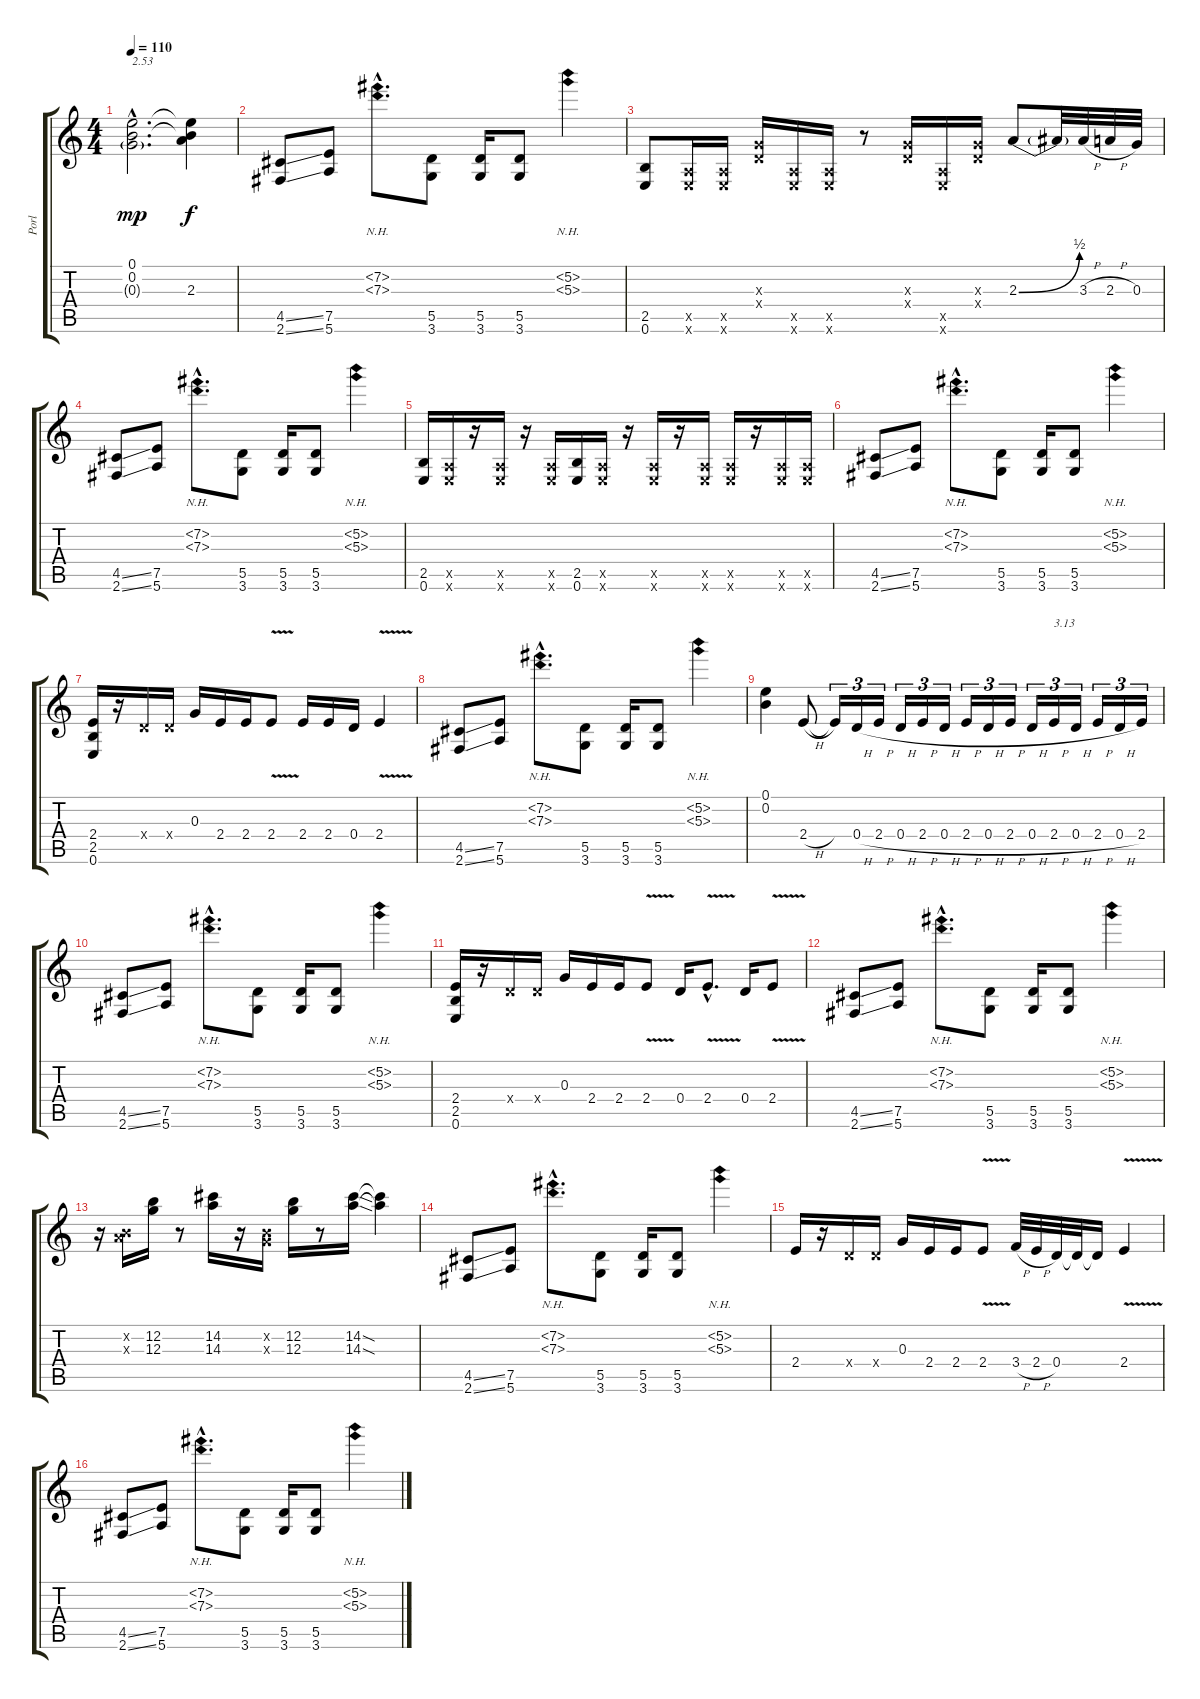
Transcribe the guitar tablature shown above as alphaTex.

\track ("Porl" "Porl") {instrument overdrivenguitar}
\staff {score tabs}
\tuning (E4 B3 G3 D3 A2 E2) {hide}
\ts (4 4)
\tempo 110
\clef g2
\ks c
(0.1{hac} 0.2{hac} 0.3{g hac}).2{d txt "2.53" dy mp} (0.1{t} 0.2{t} 2.3).4{dy f} |
(4.5{ss} 2.6{ss}).8 (7.5 5.6).8 (7.2{nh hac} 7.3{nh hac}).8{d} (5.5 3.6).8 (5.5 3.6).16 (5.5 3.6).8 (5.2{nh} 5.3{nh}).4 |
(2.5 0.6).8 (0.5{x} 0.6{x}).16 (0.5{x} 0.6{x}).16 (0.3{x} 0.4{x}).16 (0.5{x} 0.6{x}).16 (0.5{x} 0.6{x}).16 r.8 (0.3{x} 0.4{x}).16 (0.5{x} 0.6{x}).16 (0.3{x} 0.4{x}).16 2.3{be (bend 0 0 60 2)}.8 2.3{t}.32 3.3{h}.32 2.3{h}.32 0.3.32 |
(4.5{ss} 2.6{ss}).8 (7.5 5.6).8 (7.2{nh hac} 7.3{nh hac}).8{d} (5.5 3.6).8 (5.5 3.6).16 (5.5 3.6).8 (5.2{nh} 5.3{nh}).4 |
(2.5 0.6).16 (0.5{x} 0.6{x}).16 r.16 (0.5{x} 0.6{x}).16 r.16 (0.5{x} 0.6{x}).16 (2.5 0.6).16 (0.5{x} 0.6{x}).16 r.16 (0.5{x} 0.6{x}).16 r.16 (0.5{x} 0.6{x}).16 (0.5{x} 0.6{x}).16 r.16 (0.5{x} 0.6{x}).16 (0.5{x} 0.6{x}).16 |
(4.5{ss} 2.6{ss}).8 (7.5 5.6).8 (7.2{nh hac} 7.3{nh hac}).8{d} (5.5 3.6).8 (5.5 3.6).16 (5.5 3.6).8 (5.2{nh} 5.3{nh}).4 |
(2.4 2.5 0.6).16 r.16 0.4{x}.16 0.4{x}.16 0.3.16 2.4.16 2.4.16 2.4{v}.8 2.4.16 2.4.16 0.4.16 2.4{v}.4 |
(4.5{ss} 2.6{ss}).8 (7.5 5.6).8 (7.2{nh hac} 7.3{nh hac}).8{d} (5.5 3.6).8 (5.5 3.6).16 (5.5 3.6).8 (5.2{nh} 5.3{nh}).4 |
(0.1 0.2).4 2.4{h}.8 2.4{t}.16{tu (3 2)} 0.4{h}.16{tu (3 2)} 2.4{h}.16{tu (3 2)} 0.4{h}.16{tu (3 2)} 2.4{h}.16{tu (3 2)} 0.4{h}.16{tu (3 2)} 2.4{h}.16{tu (3 2)} 0.4{h}.16{tu (3 2)} 2.4{h}.16{tu (3 2)} 0.4{h}.16{tu (3 2)} 2.4{h}.16{tu (3 2) txt "3.13"} 0.4{h}.16{tu (3 2)} 2.4{h}.16{tu (3 2)} 0.4{h}.16{tu (3 2)} 2.4.16{tu (3 2)} |
(4.5{ss} 2.6{ss}).8 (7.5 5.6).8 (7.2{nh hac} 7.3{nh hac}).8{d} (5.5 3.6).8 (5.5 3.6).16 (5.5 3.6).8 (5.2{nh} 5.3{nh}).4 |
(2.4 2.5 0.6).16 r.16 0.4{x}.16 0.4{x}.16 0.3.16 2.4.16 2.4.16 2.4{v}.8 0.4.16 2.4{v hac}.8{d} 0.4.16 2.4{v}.8 |
(4.5{ss} 2.6{ss}).8 (7.5 5.6).8 (7.2{nh hac} 7.3{nh hac}).8{d} (5.5 3.6).8 (5.5 3.6).16 (5.5 3.6).8 (5.2{nh} 5.3{nh}).4 |
r.16 (0.2{x} 2.3{x}).16 (12.2 12.3).16 r.8 (14.2 14.3).16 r.16 (0.2{x} 0.3{x}).16 (12.2 12.3).16 r.8 (14.2{sod} 14.3{sod}).16 (14.2{t} 14.3{t}).4 |
(4.5{ss} 2.6{ss}).8 (7.5 5.6).8 (7.2{nh hac} 7.3{nh hac}).8{d} (5.5 3.6).8 (5.5 3.6).16 (5.5 3.6).8 (5.2{nh} 5.3{nh}).4 |
2.4.16 r.16 0.4{x}.16 0.4{x}.16 0.3.16 2.4.16 2.4.16 2.4{v}.8 3.4{h}.32 2.4{h}.32 0.4.32 0.4{t}.32 0.4{t}.16 2.4{v}.4 |
(4.5{ss} 2.6{ss}).8 (7.5 5.6).8 (7.2{nh hac} 7.3{nh hac}).8{d} (5.5 3.6).8 (5.5 3.6).16 (5.5 3.6).8 (5.2{nh} 5.3{nh}).4
